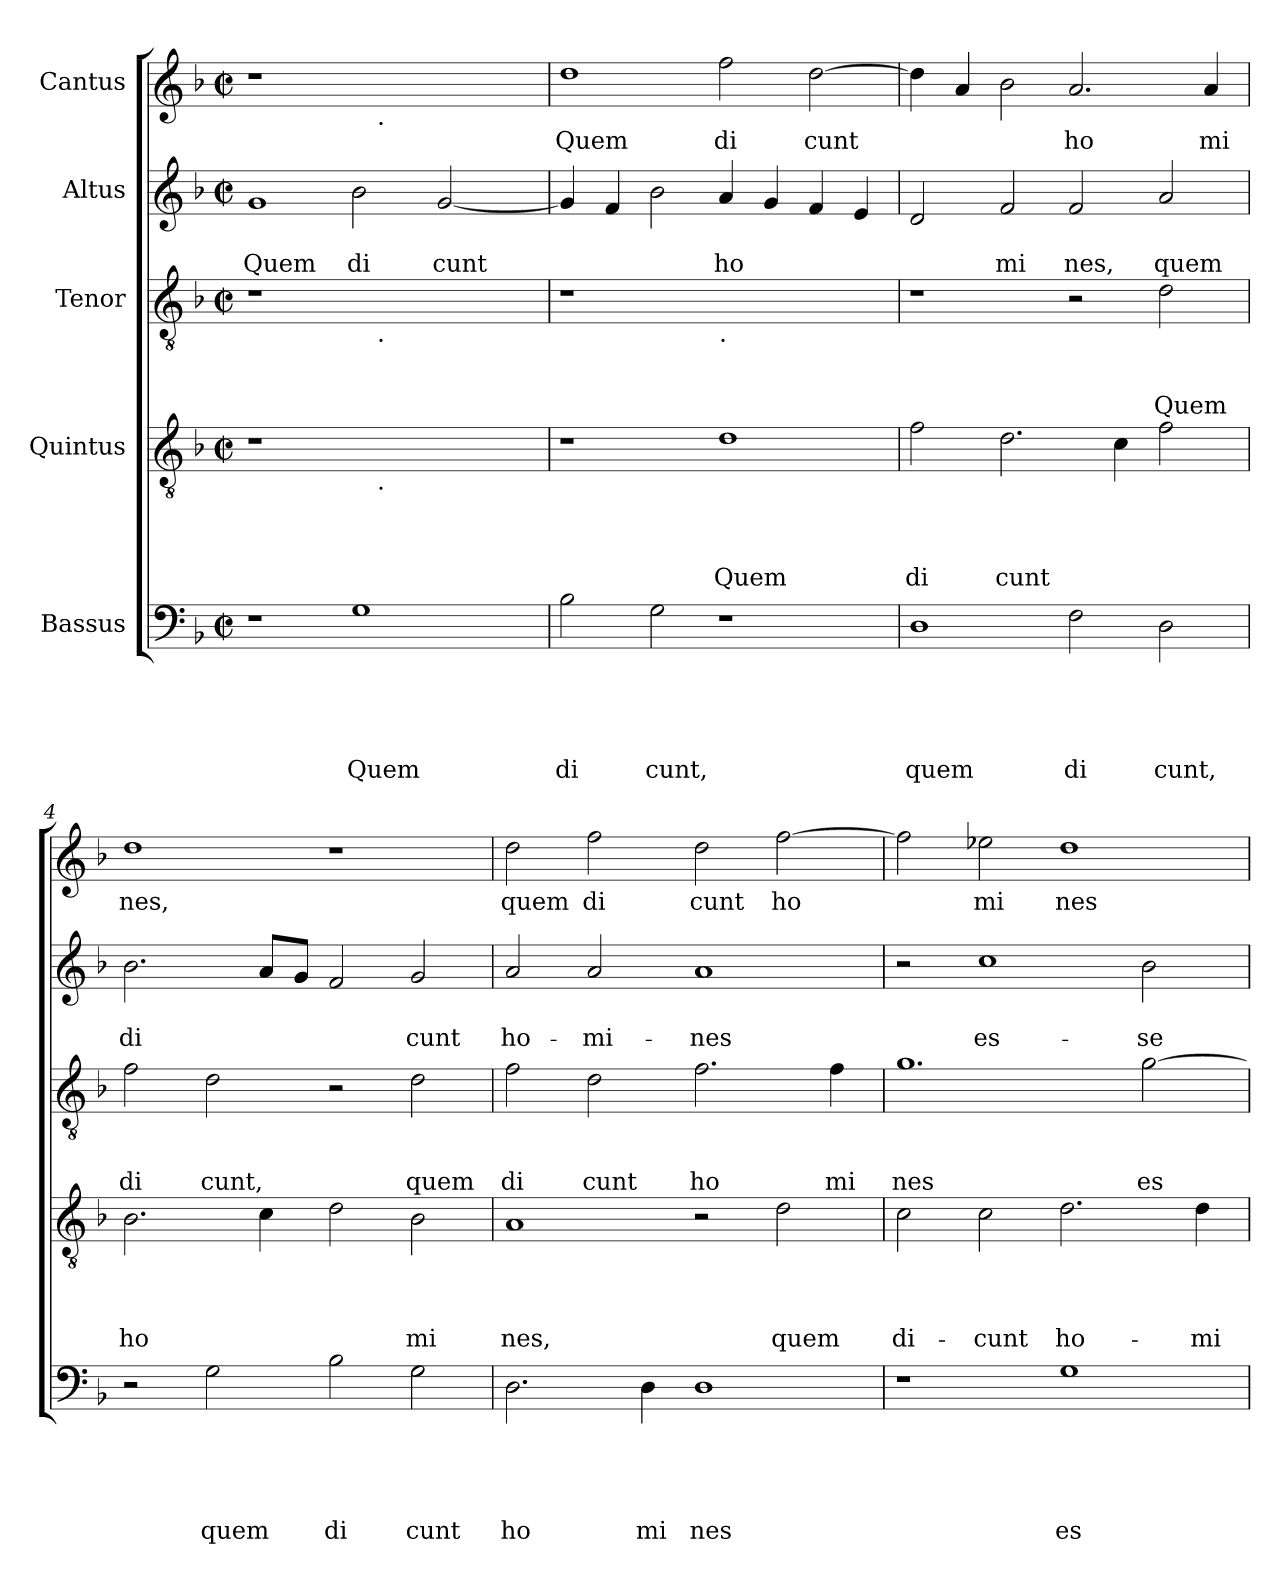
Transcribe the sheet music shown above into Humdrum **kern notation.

**kern	**text	**text	**text	**text	**text	**kern	**text	**text	**text	**text	**kern	**text	**text	**text	**kern	**text	**text	**kern	**text
*part5	*part5	*part5	*part5	*part5	*part5	*part4	*part4	*part4	*part4	*part4	*part3	*part3	*part3	*part3	*part2	*part2	*part2	*part1	*part1
*staff5	*staff5	*staff5	*staff5	*staff5	*staff5	*staff4	*staff4	*staff4	*staff4	*staff4	*staff3	*staff3	*staff3	*staff3	*staff2	*staff2	*staff2	*staff1	*staff1
*I"Bassus	*	*	*	*	*	*I"Quintus	*	*	*	*	*I"Tenor	*	*	*	*I"Altus	*	*	*I"Cantus	*
*clefF4	*	*	*	*	*	*clefGv2	*	*	*	*	*clefGv2	*	*	*	*clefG2	*	*	*clefG2	*
*k[b-]	*	*	*	*	*	*k[b-]	*	*	*	*	*k[b-]	*	*	*	*k[b-]	*	*	*k[b-]	*
*F:	*	*	*	*	*	*F:	*	*	*	*	*F:	*	*	*	*F:	*	*	*F:	*
*M2/2	*	*	*	*	*	*M2/2	*	*	*	*	*M2/2	*	*	*	*M2/2	*	*	*M2/2	*
*met(c|)	*	*	*	*	*	*met(c|)	*	*	*	*	*met(c|)	*	*	*	*met(c|)	*	*	*met(c|)	*
=1	=1	=1	=1	=1	=1	=1	=1	=1	=1	=1	=1	=1	=1	=1	=1	=1	=1	=1	=1
!	!	!	!	!	!	!	!	!	!	!	!	!	!	!	!	!	!LO:LY:b	!	!
1r	.	.	.	.	.	1r	.	.	.	.	1r	.	.	.	1g	.	Quem	1r	.
!	!	!	!	!	!LO:LY:b	!	!	!	!	!	!	!	!	!	!	!	!LO:LY:b	!	!
1G	.	.	.	.	Quem	16.ryy	.	.	.	.	16.ryy	.	.	.	2b-\	.	di	16.ryy	.
!	!	!	!	!	!	!	!	!	!	!	!	!	!	!	!	!	!	!LO:TX:b:t=.	!
!	!	!	!	!	!	!	!	!	!	!	!LO:TX:b:t=.	!	!	!	!	!	!	!	!
!	!	!	!	!	!	!LO:TX:b:t=.	!	!	!	!	!	!	!	!	!	!	!	!	!
.	.	.	.	.	.	2ryy	.	.	.	.	2ryy	.	.	.	.	.	.	2ryy	.
!	!	!	!	!	!	!	!	!	!	!	!	!	!	!	!	!	!LO:LY:b	!	!
.	.	.	.	.	.	.	.	.	.	.	.	.	.	.	[<2g/	.	cunt	.	.
.	.	.	.	.	.	4ryy	.	.	.	.	4ryy	.	.	.	.	.	.	4ryy	.
.	.	.	.	.	.	8ryy	.	.	.	.	8ryy	.	.	.	.	.	.	8ryy	.
.	.	.	.	.	.	32ryy	.	.	.	.	32ryy	.	.	.	.	.	.	32ryy	.
=2	=2	=2	=2	=2	=2	=2	=2	=2	=2	=2	=2	=2	=2	=2	=2	=2	=2	=2	=2
!	!	!	!	!	!LO:LY:b	!	!	!	!	!	!	!	!	!	!	!	!	!	!LO:LY:b
2B-\	.	.	.	.	di	1r	.	.	.	.	1r	.	.	.	4g/]	.	.	1dd	Quem
.	.	.	.	.	.	.	.	.	.	.	.	.	.	.	4f/	.	.	.	.
!	!	!	!	!	!LO:LY:b	!	!	!	!	!	!	!	!	!	!	!	!	!	!
2G\	.	.	.	.	cunt,	.	.	.	.	.	.	.	.	.	2b-\	.	.	.	.
!	!	!	!	!	!	!	!	!	!	!	!LO:TX:b:t=.	!	!	!	!	!	!	!	!
!	!	!	!	!	!	!	!	!	!	!LO:LY:b	!	!	!	!	!	!	!LO:LY:b	!	!LO:LY:b
1r	.	.	.	.	.	1d	.	.	.	Quem	1ryy	.	.	.	4a/	.	ho	2ff\	di
.	.	.	.	.	.	.	.	.	.	.	.	.	.	.	4g/	.	.	.	.
!	!	!	!	!	!	!	!	!	!	!	!	!	!	!	!	!	!	!	!LO:LY:b
.	.	.	.	.	.	.	.	.	.	.	.	.	.	.	4f/	.	.	[>2dd\	cunt
.	.	.	.	.	.	.	.	.	.	.	.	.	.	.	4e/	.	.	.	.
=3	=3	=3	=3	=3	=3	=3	=3	=3	=3	=3	=3	=3	=3	=3	=3	=3	=3	=3	=3
!	!	!	!	!	!LO:LY:b	!	!	!	!	!LO:LY:b	!	!	!	!	!	!	!	!	!
1D	.	.	.	.	quem	2f\	.	.	.	di	1r	.	.	.	2d/	.	.	4dd\]	.
.	.	.	.	.	.	.	.	.	.	.	.	.	.	.	.	.	.	4a/	.
!	!	!	!	!	!	!	!	!	!	!LO:LY:b	!	!	!	!	!	!	!LO:LY:b	!	!
.	.	.	.	.	.	2.d\	.	.	.	cunt	.	.	.	.	2f/	.	mi	2b-\	.
!	!	!	!	!	!LO:LY:b	!	!	!	!	!	!	!	!	!	!	!	!LO:LY:b	!	!LO:LY:b
2F\	.	.	.	.	di	.	.	.	.	.	2r	.	.	.	2f/	.	nes,	2.a/	ho
.	.	.	.	.	.	4c\	.	.	.	.	.	.	.	.	.	.	.	.	.
!	!	!	!	!	!LO:LY:b	!	!	!	!	!	!	!	!	!LO:LY:b	!	!	!LO:LY:b	!	!
2D\	.	.	.	.	cunt,	2f\	.	.	.	.	2d\	.	.	Quem	2a/	.	quem	.	.
!	!	!	!	!	!	!	!	!	!	!	!	!	!	!	!	!	!	!	!LO:LY:b
.	.	.	.	.	.	.	.	.	.	.	.	.	.	.	.	.	.	4a/	mi
=4	=4	=4	=4	=4	=4	=4	=4	=4	=4	=4	=4	=4	=4	=4	=4	=4	=4	=4	=4
!	!	!	!	!	!	!	!	!	!	!LO:LY:b	!	!	!	!LO:LY:b	!	!	!LO:LY:b	!	!LO:LY:b
2r	.	.	.	.	.	2.B-\	.	.	.	ho	2f\	.	.	di	2.b-\	.	di	1dd	nes,
!	!	!	!	!	!LO:LY:b	!	!	!	!	!	!	!	!	!LO:LY:b	!	!	!	!	!
2G\	.	.	.	.	quem	.	.	.	.	.	2d\	.	.	cunt,	.	.	.	.	.
.	.	.	.	.	.	4c\	.	.	.	.	.	.	.	.	8a/L	.	.	.	.
.	.	.	.	.	.	.	.	.	.	.	.	.	.	.	8g/J	.	.	.	.
!	!	!	!	!	!LO:LY:b	!	!	!	!	!	!	!	!	!	!	!	!	!	!
2B-\	.	.	.	.	di	2d\	.	.	.	.	2r	.	.	.	2f/	.	.	1r	.
!	!	!	!	!	!LO:LY:b	!	!	!	!	!LO:LY:b	!	!	!	!LO:LY:b	!	!	!LO:LY:b	!	!
2G\	.	.	.	.	cunt	2B-\	.	.	.	mi	2d\	.	.	quem	2g/	.	cunt	.	.
!!LO:LB:g=z
=5	=5	=5	=5	=5	=5	=5	=5	=5	=5	=5	=5	=5	=5	=5	=5	=5	=5	=5	=5
!	!	!	!	!	!LO:LY:b	!	!	!	!	!LO:LY:b	!	!	!	!LO:LY:b	!	!	!LO:LY:b	!	!LO:LY:b
2.D\	.	.	.	.	ho	1A	.	.	.	nes,	2f\	.	.	di	2a/	.	ho-	2dd\	quem
!	!	!	!	!	!	!	!	!	!	!	!	!	!	!LO:LY:b	!	!	!LO:LY:b	!	!LO:LY:b
.	.	.	.	.	.	.	.	.	.	.	2d\	.	.	cunt	2a/	.	-mi-	2ff\	di
!	!	!	!	!	!LO:LY:b	!	!	!	!	!	!	!	!	!	!	!	!	!	!
4D\	.	.	.	.	mi	.	.	.	.	.	.	.	.	.	.	.	.	.	.
!	!	!	!	!	!LO:LY:b	!	!	!	!	!	!	!	!	!LO:LY:b	!	!	!LO:LY:b	!	!LO:LY:b
1D	.	.	.	.	nes	2r	.	.	.	.	2.f\	.	.	ho	1a	.	-nes	2dd\	cunt
!	!	!	!	!	!	!	!	!	!	!LO:LY:b	!	!	!	!	!	!	!	!	!LO:LY:b
.	.	.	.	.	.	2d\	.	.	.	quem	.	.	.	.	.	.	.	[>2ff\	ho
!	!	!	!	!	!	!	!	!	!	!	!	!	!	!LO:LY:b	!	!	!	!	!
.	.	.	.	.	.	.	.	.	.	.	4f\	.	.	mi	.	.	.	.	.
=6	=6	=6	=6	=6	=6	=6	=6	=6	=6	=6	=6	=6	=6	=6	=6	=6	=6	=6	=6
!	!	!	!	!	!	!	!	!	!	!LO:LY:b	!	!	!	!LO:LY:b	!	!	!	!	!
1r	.	.	.	.	.	2c\	.	.	.	di-	1.g	.	.	nes	2r	.	.	2ff\]	.
!	!	!	!	!	!	!	!	!	!	!LO:LY:b	!	!	!	!	!	!	!LO:LY:b	!	!LO:LY:b
.	.	.	.	.	.	2c\	.	.	.	-cunt	.	.	.	.	1cc	.	es-	2ee-X\	mi
!	!	!	!	!	!LO:LY:b	!	!	!	!	!LO:LY:b	!	!	!	!	!	!	!	!	!LO:LY:b
1G	.	.	.	.	es	2.d\	.	.	.	ho-	.	.	.	.	.	.	.	1dd	nes
!	!	!	!	!	!	!	!	!	!	!	!	!	!	!LO:LY:b	!	!	!LO:LY:b	!	!
.	.	.	.	.	.	.	.	.	.	.	[>2g\	.	.	es	2b-\	.	-se	.	.
!	!	!	!	!	!	!	!	!	!	!LO:LY:b	!	!	!	!	!	!	!	!	!
.	.	.	.	.	.	4d\	.	.	.	-mi-	.	.	.	.	.	.	.	.	.
=	=	=	=	=	=	=	=	=	=	=	=	=	=	=	=	=	=	=	=
*-	*-	*-	*-	*-	*-	*-	*-	*-	*-	*-	*-	*-	*-	*-	*-	*-	*-	*-	*-
